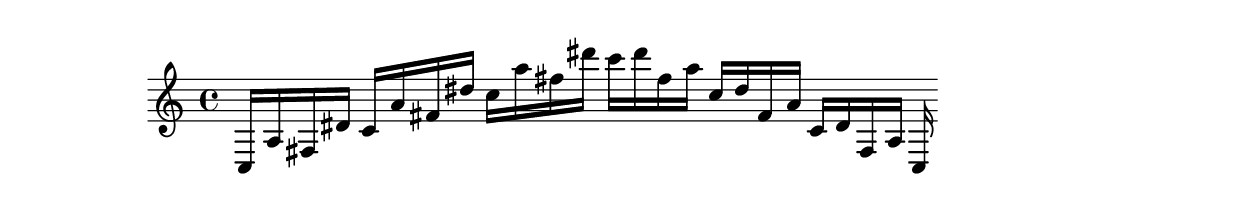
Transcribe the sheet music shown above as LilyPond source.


\new PianoStaff <<
\cadenzaOn
\new Staff = "right" {
\clef treble
    c16 [ a fis dis' ]
    c' [ a' fis' dis'' ]
    c'' [ a'' fis'' dis''' ]
    c''' [ dis''' fis'' a'' ]
    c'' [ dis'' fis' a' ]
    c' [ dis' fis a ]
    c
}
>>
